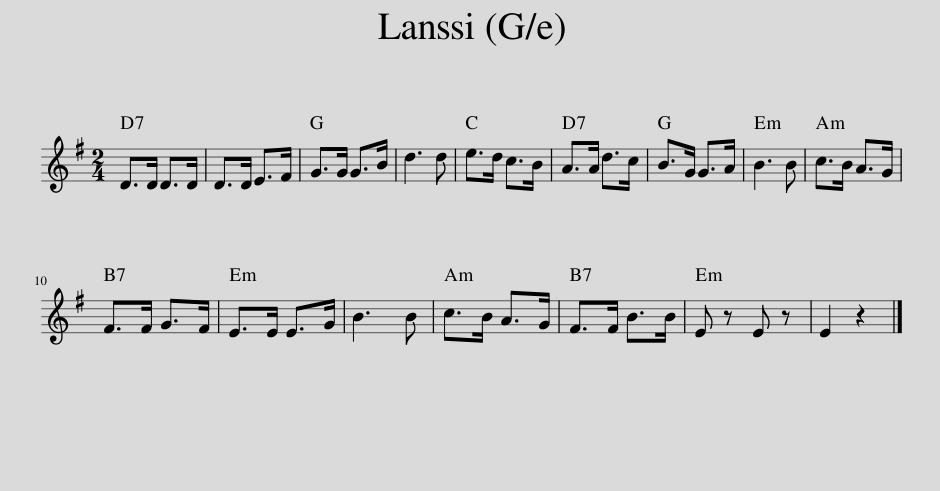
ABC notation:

X:1
L:1/8
M:2/4
I:linebreak $
K:Emin
V:1 treble
V:1
 D>D D>D | D>D E>F | G>G G>B | d3 d | e>d c>B | %5
 A>A d>c | B>G G>A | B3 B | c>B A>G |$ F>F G>F | %10
 E>E E>G | B3 B | c>B A>G | F>F B>B | E z E z | %15
 E2 z2 |] %16
